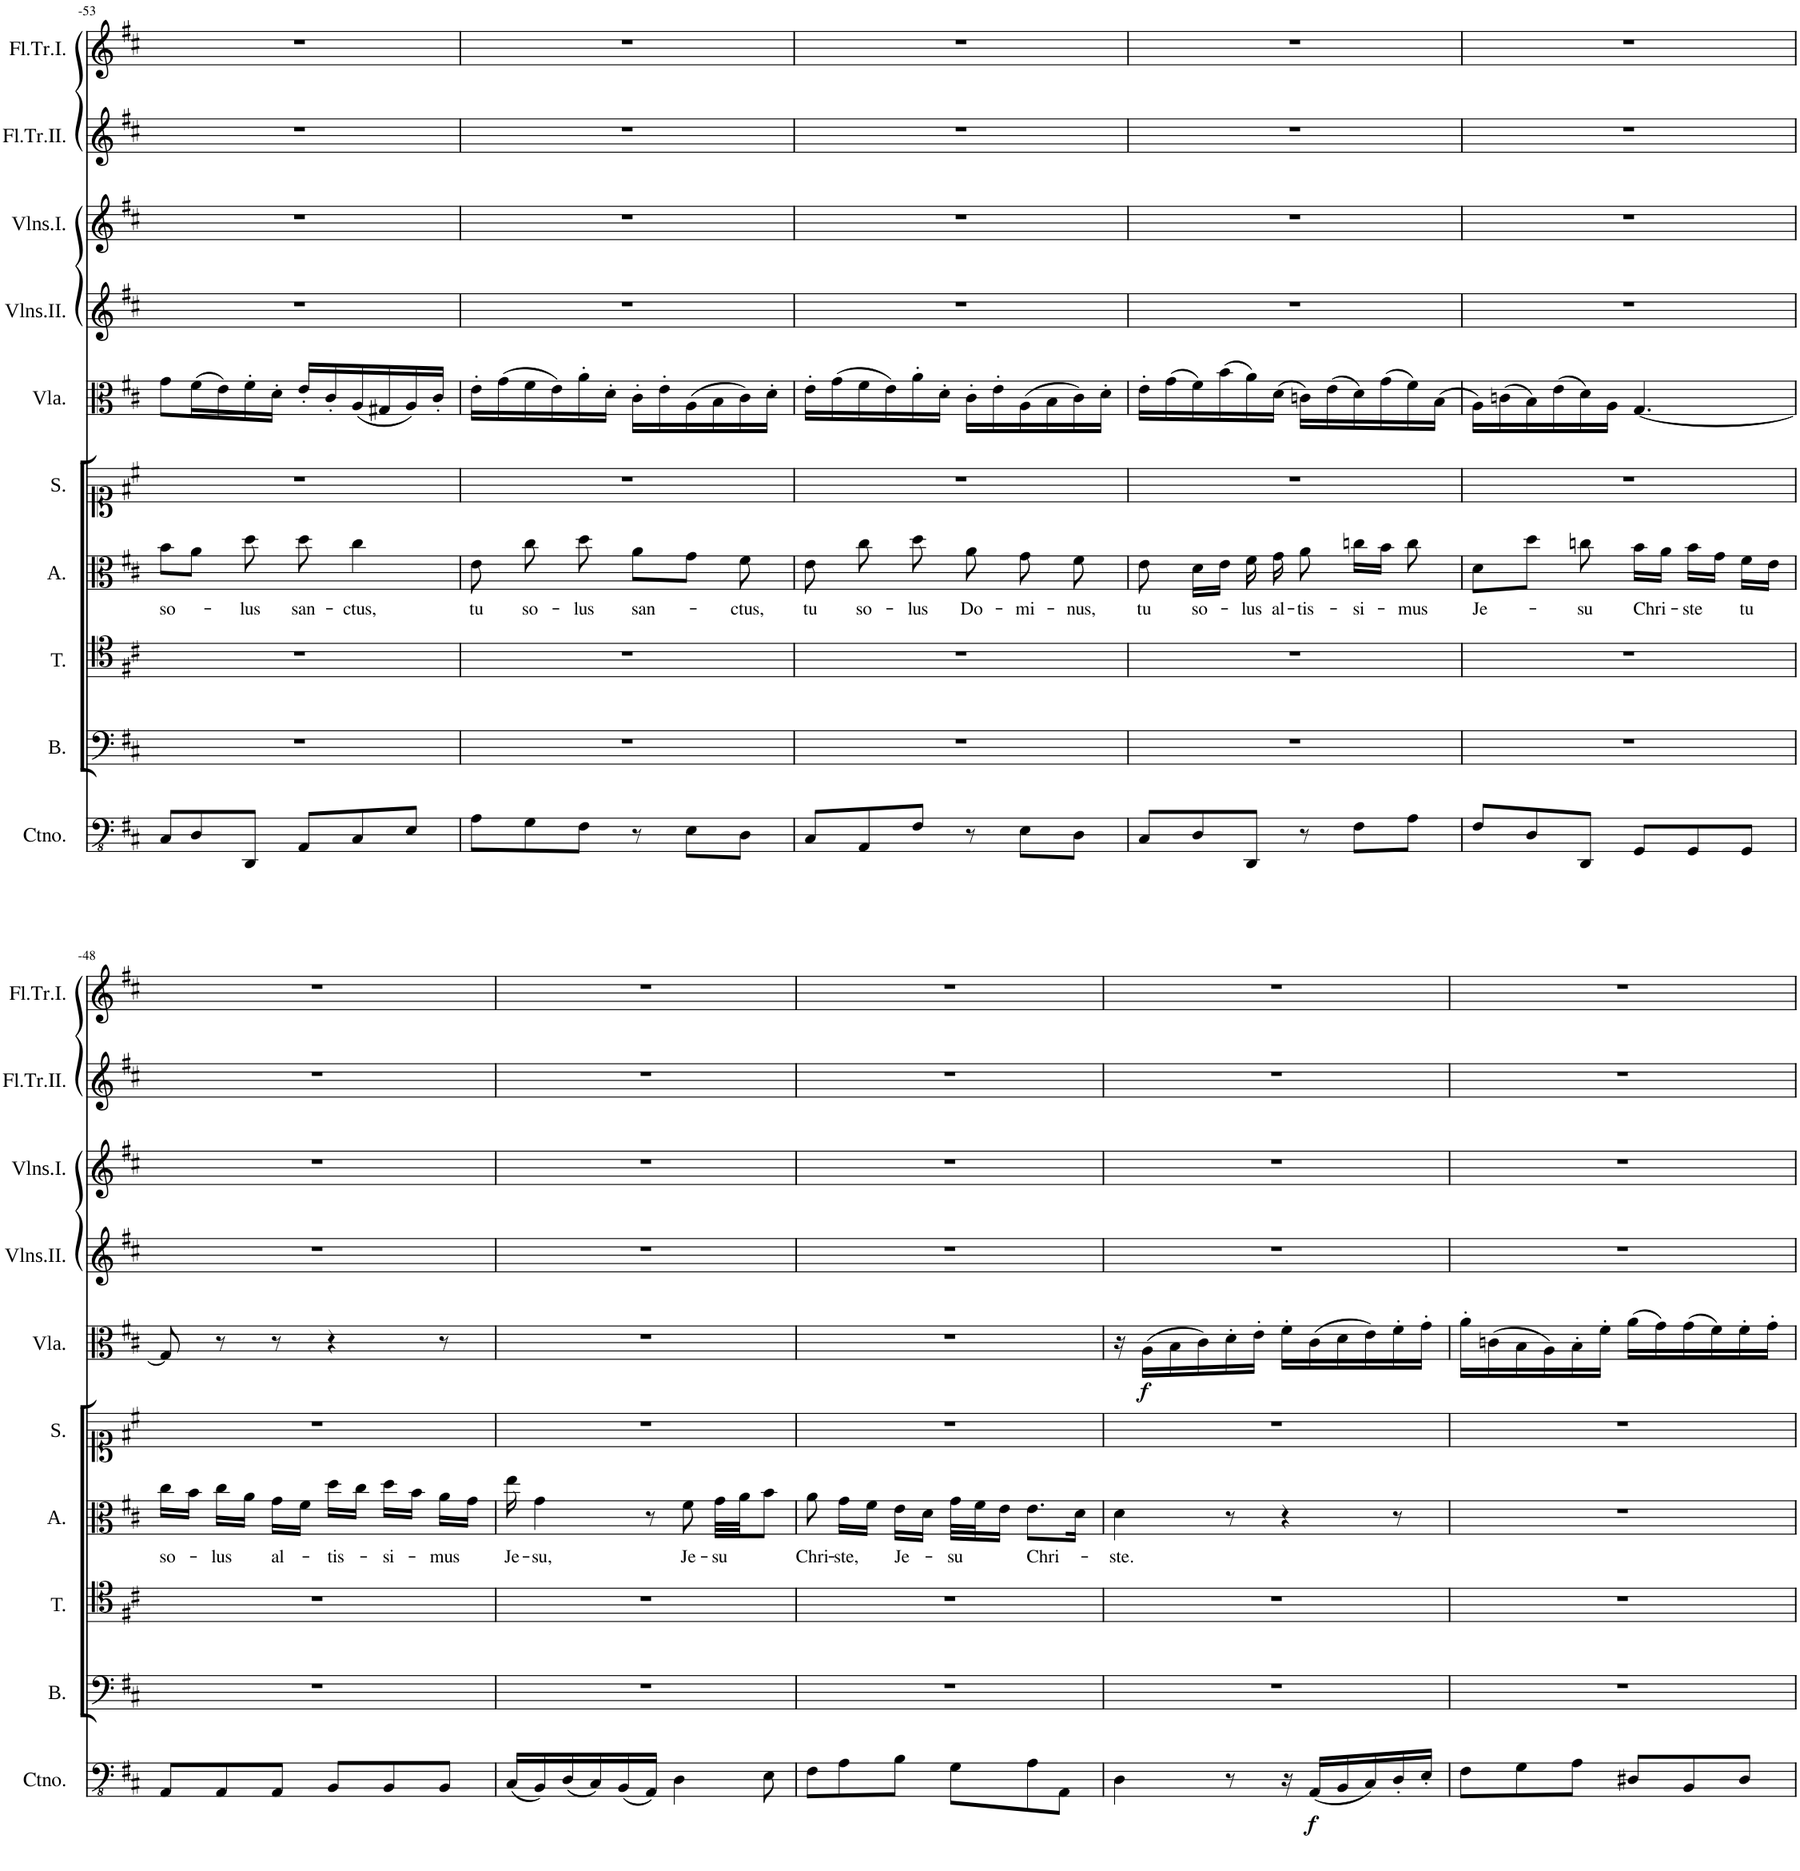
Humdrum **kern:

**kern	**dynam	**kern	**kern	**kern	**text	**kern	**kern	**dynam	**kern	**kern	**kern	**kern
*part10	*part10	*part9	*part8	*part7	*part7	*part6	*part5	*part5	*part4	*part3	*part2	*part1
*staff10	*staff10	*staff9	*staff8	*staff7	*staff7	*staff6	*staff5	*staff5	*staff4	*staff3	*staff2	*staff1
*I"Continuo.	*	*I"Basso.	*I"Tenore.	*I"Alto.	*	*I"Soprano.	*I"Viola	*	*I"Violino II.	*I"Violino I.	*I"Flauto Traverso II.	*I"Flauto Traverso I.
*I'Ctno.	*	*I'B.	*I'T.	*I'A.	*	*I'S.	*I'Vla.	*	*	*	*I'Fl.Tr.II.	*I'Fl.Tr.I.
!!LO:PB:g=z
*clefFv4	*	*clefF4	*clefC4	*clefC3	*	*clefC1	*clefC3	*	*clefG2	*clefG2	*clefG2	*clefG2
*k[f#c#]	*	*k[f#c#]	*k[f#c#]	*k[f#c#]	*	*k[f#c#]	*k[f#c#]	*	*k[f#c#]	*k[f#c#]	*k[f#c#]	*k[f#c#]
*M6/8	*	*M6/8	*M6/8	*M6/8	*	*M6/8	*M6/8	*	*M6/8	*M6/8	*M6/8	*M6/8
=53-	=53-	=53-	=53-	=53-	=53-	=53-	=53-	=53-	=53-	=53-	=53-	=53-
!	!	!	!	!	!LO:LY:b	!	!	!	!	!	!	!
8CC#/L	.	2.r	2.r	8b\L	so-	2.r	8g\L	.	2.r	2.r	2.r	2.r
8DD/	.	.	.	8a\J	.	.	(16f#\L	.	.	.	.	.
.	.	.	.	.	.	.	16e\)	.	.	.	.	.
!	!	!	!	!	!LO:LY:b	!	!	!	!	!	!	!
8DDD/J	.	.	.	8dd\	-lus	.	16f#'\	.	.	.	.	.
.	.	.	.	.	.	.	16d'\JJ	.	.	.	.	.
!	!	!	!	!	!LO:LY:b	!	!	!	!	!	!	!
8AAA/L	.	.	.	8dd\	san-	.	16e'/LL	.	.	.	.	.
.	.	.	.	.	.	.	16c#'/	.	.	.	.	.
!	!	!	!	!	!LO:LY:b	!	!	!	!	!	!	!
8CC#/	.	.	.	4cc#\	-ctus,	.	(16A/	.	.	.	.	.
.	.	.	.	.	.	.	16G#X/	.	.	.	.	.
8EE/J	.	.	.	.	.	.	16A/)	.	.	.	.	.
.	.	.	.	.	.	.	16c#'/JJ	.	.	.	.	.
=52-	=52-	=52-	=52-	=52-	=52-	=52-	=52-	=52-	=52-	=52-	=52-	=52-
!	!	!	!	!	!LO:LY:b	!	!	!	!	!	!	!
8AA\L	.	2.r	2.r	8e\	tu	2.r	16e'\LL	.	2.r	2.r	2.r	2.r
.	.	.	.	.	.	.	(16g\	.	.	.	.	.
!	!	!	!	!	!LO:LY:b	!	!	!	!	!	!	!
8GG\	.	.	.	8cc#\	so-	.	16f#\	.	.	.	.	.
.	.	.	.	.	.	.	16e\)	.	.	.	.	.
!	!	!	!	!	!LO:LY:b	!	!	!	!	!	!	!
8FF#\J	.	.	.	8dd\	-lus	.	16a'\	.	.	.	.	.
.	.	.	.	.	.	.	16d'\JJ	.	.	.	.	.
!	!	!	!	!	!LO:LY:b	!	!	!	!	!	!	!
8r	.	.	.	8a\L	san-	.	16c#'\LL	.	.	.	.	.
.	.	.	.	.	.	.	16e'\	.	.	.	.	.
8EE\L	.	.	.	8g\J	.	.	(16A\	.	.	.	.	.
.	.	.	.	.	.	.	16B\	.	.	.	.	.
!	!	!	!	!	!LO:LY:b	!	!	!	!	!	!	!
8DD\J	.	.	.	8f#\	-ctus,	.	16c#\)	.	.	.	.	.
.	.	.	.	.	.	.	16d'\JJ	.	.	.	.	.
=51-	=51-	=51-	=51-	=51-	=51-	=51-	=51-	=51-	=51-	=51-	=51-	=51-
!	!	!	!	!	!LO:LY:b	!	!	!	!	!	!	!
8CC#/L	.	2.r	2.r	8e\	tu	2.r	16e'\LL	.	2.r	2.r	2.r	2.r
.	.	.	.	.	.	.	(16g\	.	.	.	.	.
!	!	!	!	!	!LO:LY:b	!	!	!	!	!	!	!
8AAA/	.	.	.	8cc#\	so-	.	16f#\	.	.	.	.	.
.	.	.	.	.	.	.	16e\)	.	.	.	.	.
!	!	!	!	!	!LO:LY:b	!	!	!	!	!	!	!
8FF#/J	.	.	.	8dd\	-lus	.	16a'\	.	.	.	.	.
.	.	.	.	.	.	.	16d'\JJ	.	.	.	.	.
!	!	!	!	!	!LO:LY:b	!	!	!	!	!	!	!
8r	.	.	.	8a\	Do-	.	16c#'\LL	.	.	.	.	.
.	.	.	.	.	.	.	16e'\	.	.	.	.	.
!	!	!	!	!	!LO:LY:b	!	!	!	!	!	!	!
8EE\L	.	.	.	8g\	-mi-	.	(16A\	.	.	.	.	.
.	.	.	.	.	.	.	16B\	.	.	.	.	.
!	!	!	!	!	!LO:LY:b	!	!	!	!	!	!	!
8DD\J	.	.	.	8f#\	-nus,	.	16c#\)	.	.	.	.	.
.	.	.	.	.	.	.	16d'\JJ	.	.	.	.	.
=50-	=50-	=50-	=50-	=50-	=50-	=50-	=50-	=50-	=50-	=50-	=50-	=50-
!	!	!	!	!	!LO:LY:b	!	!	!	!	!	!	!
8CC#/L	.	2.r	2.r	8e\	tu	2.r	16e'\LL	.	2.r	2.r	2.r	2.r
.	.	.	.	.	.	.	(16g\	.	.	.	.	.
!	!	!	!	!	!LO:LY:b	!	!	!	!	!	!	!
8DD/	.	.	.	16d\LL	so-	.	16f#\)	.	.	.	.	.
.	.	.	.	16e\JJ	.	.	(16b\	.	.	.	.	.
!	!	!	!	!	!LO:LY:b	!	!	!	!	!	!	!
8DDD/J	.	.	.	16f#\	-lus	.	16a\)	.	.	.	.	.
!	!	!	!	!	!LO:LY:b	!	!	!	!	!	!	!
.	.	.	.	16g\	al-	.	(16d\JJ	.	.	.	.	.
!	!	!	!	!	!LO:LY:b	!	!	!	!	!	!	!
8r	.	.	.	8a\	-tis-	.	16cn\LL)	.	.	.	.	.
.	.	.	.	.	.	.	(16e\	.	.	.	.	.
!	!	!	!	!	!LO:LY:b	!	!	!	!	!	!	!
8FF#\L	.	.	.	16ccn\LL	-si-	.	16d\)	.	.	.	.	.
.	.	.	.	16b\JJ	.	.	(16g\	.	.	.	.	.
!	!	!	!	!	!LO:LY:b	!	!	!	!	!	!	!
8AA\J	.	.	.	8cc\	-mus	.	16f#\)	.	.	.	.	.
.	.	.	.	.	.	.	(16B\JJ	.	.	.	.	.
=49-	=49-	=49-	=49-	=49-	=49-	=49-	=49-	=49-	=49-	=49-	=49-	=49-
!	!	!	!	!	!LO:LY:b	!	!	!	!	!	!	!
8FF#/L	.	2.r	2.r	8d\L	Je-	2.r	16A\LL)	.	2.r	2.r	2.r	2.r
.	.	.	.	.	.	.	(16cn\	.	.	.	.	.
8DD/	.	.	.	8dd\J	.	.	16B\)	.	.	.	.	.
.	.	.	.	.	.	.	(16e\	.	.	.	.	.
!	!	!	!	!	!LO:LY:b	!	!	!	!	!	!	!
8DDD/J	.	.	.	8ccn\	-su	.	16d\)	.	.	.	.	.
.	.	.	.	.	.	.	16A\JJ	.	.	.	.	.
!	!	!	!	!	!LO:LY:b	!	!	!	!	!	!	!
8GGG/L	.	.	.	16b\LL	Chri-	.	[4.G/	.	.	.	.	.
.	.	.	.	16a\JJ	.	.	.	.	.	.	.	.
!	!	!	!	!	!LO:LY:b	!	!	!	!	!	!	!
8GGG/	.	.	.	16b\LL	-ste	.	.	.	.	.	.	.
.	.	.	.	16g\JJ	.	.	.	.	.	.	.	.
!	!	!	!	!	!LO:LY:b	!	!	!	!	!	!	!
8GGG/J	.	.	.	16f#\LL	tu	.	.	.	.	.	.	.
.	.	.	.	16e\JJ	.	.	.	.	.	.	.	.
!!LO:LB:g=z
=48-	=48-	=48-	=48-	=48-	=48-	=48-	=48-	=48-	=48-	=48-	=48-	=48-
!	!	!	!	!	!LO:LY:b	!	!	!	!	!	!	!
8AAA/L	.	2.r	2.r	16cc#\LL	so-	2.r	8G/]	.	2.r	2.r	2.r	2.r
.	.	.	.	16b\JJ	.	.	.	.	.	.	.	.
!	!	!	!	!	!LO:LY:b	!	!	!	!	!	!	!
8AAA/	.	.	.	16cc#\LL	-lus	.	8r	.	.	.	.	.
.	.	.	.	16a\JJ	.	.	.	.	.	.	.	.
!	!	!	!	!	!LO:LY:b	!	!	!	!	!	!	!
8AAA/J	.	.	.	16g\LL	al-	.	8r	.	.	.	.	.
.	.	.	.	16f#\JJ	.	.	.	.	.	.	.	.
!	!	!	!	!	!LO:LY:b	!	!	!	!	!	!	!
8BBB/L	.	.	.	16dd\LL	-tis-	.	4r	.	.	.	.	.
.	.	.	.	16cc#\JJ	.	.	.	.	.	.	.	.
!	!	!	!	!	!LO:LY:b	!	!	!	!	!	!	!
8BBB/	.	.	.	16dd\LL	-si-	.	.	.	.	.	.	.
.	.	.	.	16b\JJ	.	.	.	.	.	.	.	.
!	!	!	!	!	!LO:LY:b	!	!	!	!	!	!	!
8BBB/J	.	.	.	16a\LL	-mus	.	8r	.	.	.	.	.
.	.	.	.	16g\JJ	.	.	.	.	.	.	.	.
=47-	=47-	=47-	=47-	=47-	=47-	=47-	=47-	=47-	=47-	=47-	=47-	=47-
!	!	!	!	!	!LO:LY:b	!	!	!	!	!	!	!
(16CC#/LL	.	2.r	2.r	16ee\	Je-	2.r	2.r	.	2.r	2.r	2.r	2.r
!	!	!	!	!	!LO:LY:b	!	!	!	!	!	!	!
16BBB/)	.	.	.	4g\	-su,	.	.	.	.	.	.	.
(16DD/	.	.	.	.	.	.	.	.	.	.	.	.
16CC#/)	.	.	.	.	.	.	.	.	.	.	.	.
(16BBB/	.	.	.	.	.	.	.	.	.	.	.	.
16AAA/JJ)	.	.	.	8r	.	.	.	.	.	.	.	.
4DD\	.	.	.	.	.	.	.	.	.	.	.	.
!	!	!	!	!	!LO:LY:b	!	!	!	!	!	!	!
.	.	.	.	8f#\	Je-	.	.	.	.	.	.	.
!	!	!	!	!	!LO:LY:b	!	!	!	!	!	!	!
.	.	.	.	32g\LLL	-su	.	.	.	.	.	.	.
.	.	.	.	32a\JJ	.	.	.	.	.	.	.	.
8EE\	.	.	.	8b\J	.	.	.	.	.	.	.	.
=46-	=46-	=46-	=46-	=46-	=46-	=46-	=46-	=46-	=46-	=46-	=46-	=46-
!	!	!	!	!	!LO:LY:b	!	!	!	!	!	!	!
8FF#\L	.	2.r	2.r	8a\	Chri-	2.r	2.r	.	2.r	2.r	2.r	2.r
!	!	!	!	!	!LO:LY:b	!	!	!	!	!	!	!
8AA\	.	.	.	16g\LL	-ste,	.	.	.	.	.	.	.
.	.	.	.	16f#\JJ	.	.	.	.	.	.	.	.
!	!	!	!	!	!LO:LY:b	!	!	!	!	!	!	!
8BB\J	.	.	.	16e\LL	Je-	.	.	.	.	.	.	.
.	.	.	.	16d\JJ	.	.	.	.	.	.	.	.
!	!	!	!	!	!LO:LY:b	!	!	!	!	!	!	!
8GG\L	.	.	.	32g\LLL	-su	.	.	.	.	.	.	.
.	.	.	.	32f#\J	.	.	.	.	.	.	.	.
.	.	.	.	16e\JJ	.	.	.	.	.	.	.	.
!	!	!	!	!	!LO:LY:b	!	!	!	!	!	!	!
8AA\	.	.	.	8.e\L	Chri-	.	.	.	.	.	.	.
8AAA\J	.	.	.	.	.	.	.	.	.	.	.	.
.	.	.	.	16d\Jk	.	.	.	.	.	.	.	.
=45-	=45-	=45-	=45-	=45-	=45-	=45-	=45-	=45-	=45-	=45-	=45-	=45-
!	!	!	!	!	!LO:LY:b	!	!	!	!	!	!	!
4DD\	.	2.r	2.r	4d\	-ste.	2.r	16r	.	2.r	2.r	2.r	2.r
!	!	!	!	!	!	!	!	!LO:DY:b	!	!	!	!
.	.	.	.	.	.	.	(16A\LL	f	.	.	.	.
.	.	.	.	.	.	.	16B\	.	.	.	.	.
.	.	.	.	.	.	.	16c#\)	.	.	.	.	.
8r	.	.	.	8r	.	.	16d'\	.	.	.	.	.
.	.	.	.	.	.	.	16e'\JJ	.	.	.	.	.
16r	.	.	.	4r	.	.	16f#'\LL	.	.	.	.	.
!	!LO:DY:b	!	!	!	!	!	!	!	!	!	!	!
(16AAA/LL	f	.	.	.	.	.	(16c#\	.	.	.	.	.
16BBB/	.	.	.	.	.	.	16d\	.	.	.	.	.
16CC#/)	.	.	.	.	.	.	16e\)	.	.	.	.	.
16DD'/	.	.	.	8r	.	.	16f#'\	.	.	.	.	.
16EE'/JJ	.	.	.	.	.	.	16g'\JJ	.	.	.	.	.
=44-	=44-	=44-	=44-	=44-	=44-	=44-	=44-	=44-	=44-	=44-	=44-	=44-
8FF#\L	.	2.r	2.r	2.r	.	2.r	16a'\LL	.	2.r	2.r	2.r	2.r
.	.	.	.	.	.	.	(16cn\	.	.	.	.	.
8GG\	.	.	.	.	.	.	16B\	.	.	.	.	.
.	.	.	.	.	.	.	16A\)	.	.	.	.	.
8AA\J	.	.	.	.	.	.	16B'\	.	.	.	.	.
.	.	.	.	.	.	.	16f#'\JJ	.	.	.	.	.
8DD#X/L	.	.	.	.	.	.	(16a\LL	.	.	.	.	.
.	.	.	.	.	.	.	16g\)	.	.	.	.	.
8BBB/	.	.	.	.	.	.	(16g\	.	.	.	.	.
.	.	.	.	.	.	.	16f#\)	.	.	.	.	.
8DD#/J	.	.	.	.	.	.	16f#'\	.	.	.	.	.
.	.	.	.	.	.	.	16g'\JJ	.	.	.	.	.
=	=	=	=	=	=	=	=	=	=	=	=	=
*-	*-	*-	*-	*-	*-	*-	*-	*-	*-	*-	*-	*-
